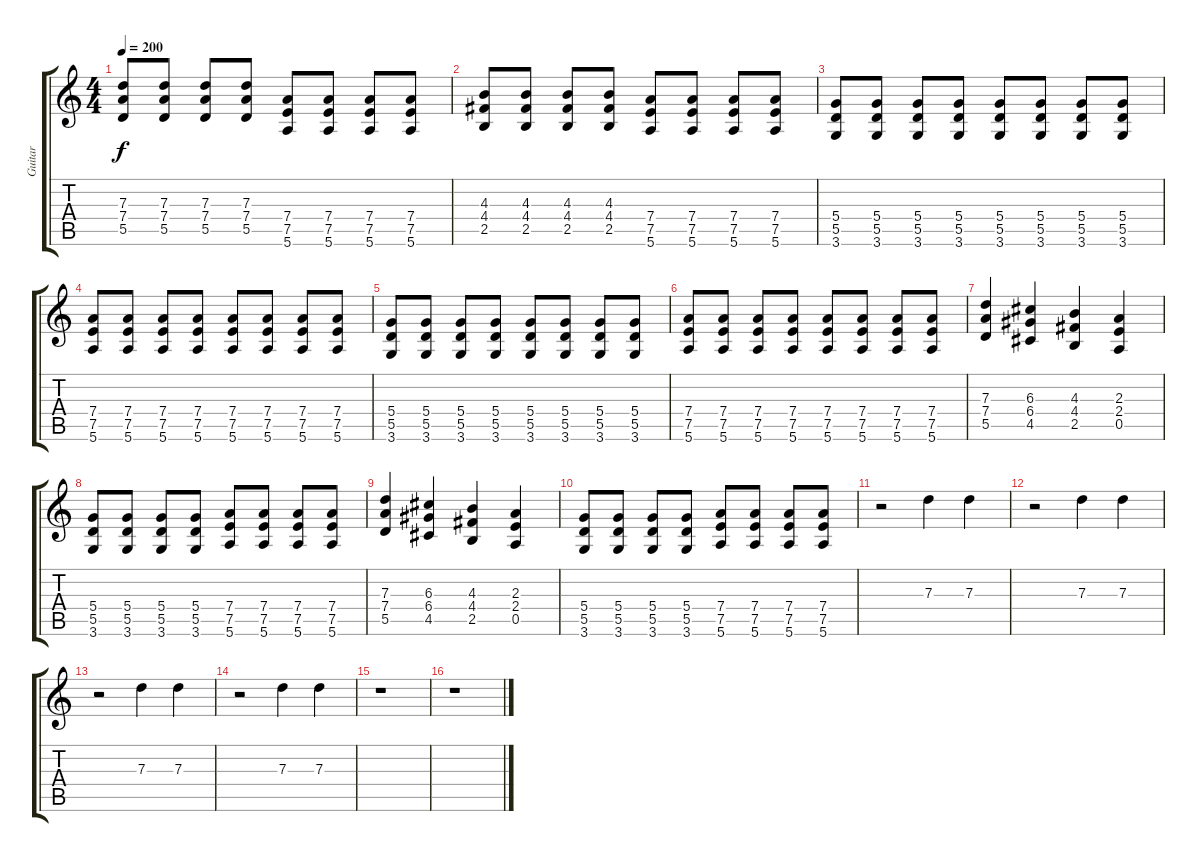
\track ("Guitar" "Guitar") {instrument distortionguitar}
\staff {score tabs}
\tuning (E4 B3 G3 D3 A2 E2) {hide}
\ts (4 4)
\tempo 200
\clef g2
\ks c
(7.3 7.4 5.5).8{dy f} (7.3 7.4 5.5).8 (7.3 7.4 5.5).8 (7.3 7.4 5.5).8 (7.4 7.5 5.6).8 (7.4 7.5 5.6).8 (7.4 7.5 5.6).8 (7.4 7.5 5.6).8 |
(4.3 4.4 2.5).8 (4.3 4.4 2.5).8 (4.3 4.4 2.5).8 (4.3 4.4 2.5).8 (7.4 7.5 5.6).8 (7.4 7.5 5.6).8 (7.4 7.5 5.6).8 (7.4 7.5 5.6).8 |
(5.4 5.5 3.6).8 (5.4 5.5 3.6).8 (5.4 5.5 3.6).8 (5.4 5.5 3.6).8 (5.4 5.5 3.6).8 (5.4 5.5 3.6).8 (5.4 5.5 3.6).8 (5.4 5.5 3.6).8 |
(7.4 7.5 5.6).8 (7.4 7.5 5.6).8 (7.4 7.5 5.6).8 (7.4 7.5 5.6).8 (7.4 7.5 5.6).8 (7.4 7.5 5.6).8 (7.4 7.5 5.6).8 (7.4 7.5 5.6).8 |
(5.4 5.5 3.6).8 (5.4 5.5 3.6).8 (5.4 5.5 3.6).8 (5.4 5.5 3.6).8 (5.4 5.5 3.6).8 (5.4 5.5 3.6).8 (5.4 5.5 3.6).8 (5.4 5.5 3.6).8 |
(7.4 7.5 5.6).8 (7.4 7.5 5.6).8 (7.4 7.5 5.6).8 (7.4 7.5 5.6).8 (7.4 7.5 5.6).8 (7.4 7.5 5.6).8 (7.4 7.5 5.6).8 (7.4 7.5 5.6).8 |
(7.3 7.4 5.5).4 (6.3 6.4 4.5).4 (4.3 4.4 2.5).4 (2.3 2.4 0.5).4 |
(5.4 5.5 3.6).8 (5.4 5.5 3.6).8 (5.4 5.5 3.6).8 (5.4 5.5 3.6).8 (7.4 7.5 5.6).8 (7.4 7.5 5.6).8 (7.4 7.5 5.6).8 (7.4 7.5 5.6).8 |
(7.3 7.4 5.5).4 (6.3 6.4 4.5).4 (4.3 4.4 2.5).4 (2.3 2.4 0.5).4 |
(5.4 5.5 3.6).8 (5.4 5.5 3.6).8 (5.4 5.5 3.6).8 (5.4 5.5 3.6).8 (7.4 7.5 5.6).8 (7.4 7.5 5.6).8 (7.4 7.5 5.6).8 (7.4 7.5 5.6).8 |
r.2 7.3.4 7.3.4 |
r.2 7.3.4 7.3.4 |
r.2 7.3.4 7.3.4 |
r.2 7.3.4 7.3.4 |
r.1 |
r.1
